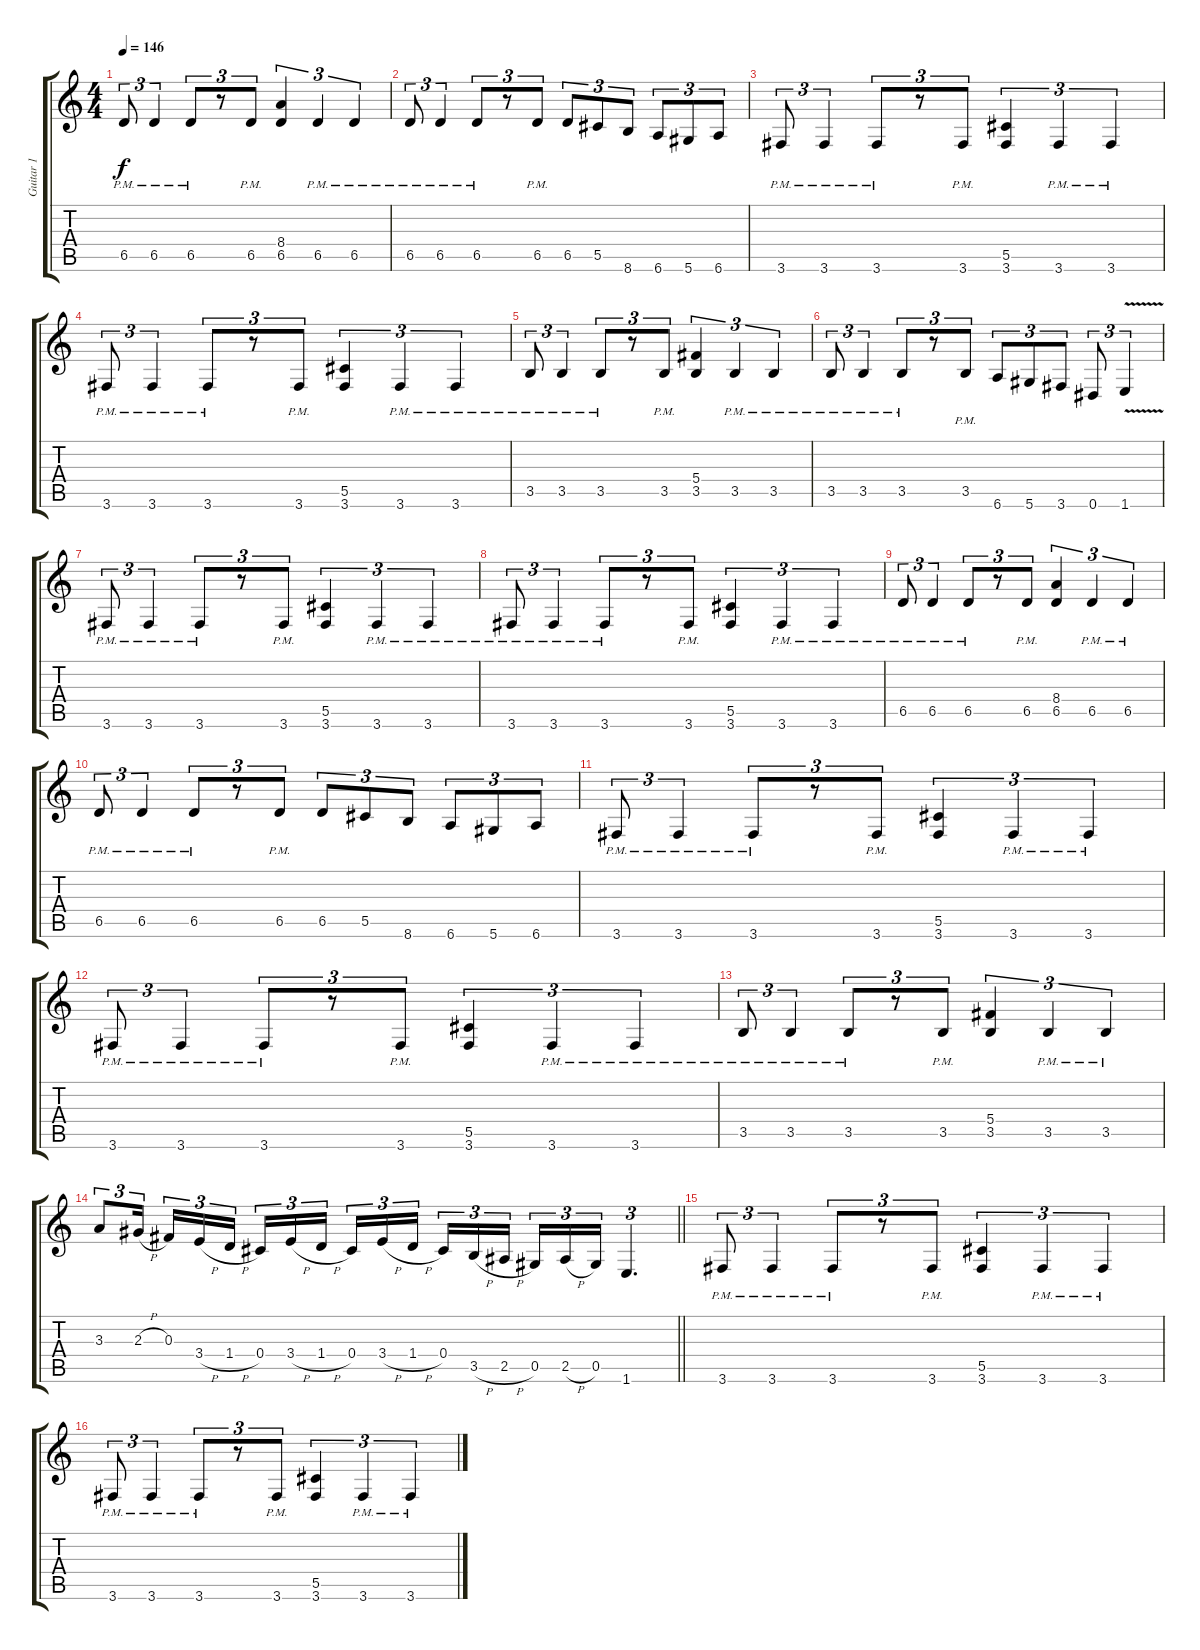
\track ("Guitar 1" "Guitar 1") {instrument overdrivenguitar}
\staff {score tabs}
\tuning (Eb4 Bb3 Gb3 Db3 Ab2 Eb2) {hide}
\ts (4 4)
\tempo 146
\clef g2
\ks c
6.5{pm}.8{tu (3 2) dy f} 6.5{pm}.4{tu (3 2)} 6.5{pm}.8{tu (3 2)} r.8{tu (3 2)} 6.5{pm}.8{tu (3 2)} (8.4 6.5).4{tu (3 2)} 6.5{pm}.4{tu (3 2)} 6.5{pm}.4{tu (3 2)} |
6.5{pm}.8{tu (3 2)} 6.5{pm}.4{tu (3 2)} 6.5{pm}.8{tu (3 2)} r.8{tu (3 2)} 6.5{pm}.8{tu (3 2)} 6.5.8{tu (3 2)} 5.5.8{tu (3 2)} 8.6.8{tu (3 2)} 6.6.8{tu (3 2)} 5.6.8{tu (3 2)} 6.6.8{tu (3 2)} |
3.6{pm}.8{tu (3 2)} 3.6{pm}.4{tu (3 2)} 3.6{pm}.8{tu (3 2)} r.8{tu (3 2)} 3.6{pm}.8{tu (3 2)} (5.5 3.6).4{tu (3 2)} 3.6{pm}.4{tu (3 2)} 3.6{pm}.4{tu (3 2)} |
3.6{pm}.8{tu (3 2)} 3.6{pm}.4{tu (3 2)} 3.6{pm}.8{tu (3 2)} r.8{tu (3 2)} 3.6{pm}.8{tu (3 2)} (5.5 3.6).4{tu (3 2)} 3.6{pm}.4{tu (3 2)} 3.6{pm}.4{tu (3 2)} |
3.5{pm}.8{tu (3 2)} 3.5{pm}.4{tu (3 2)} 3.5{pm}.8{tu (3 2)} r.8{tu (3 2)} 3.5{pm}.8{tu (3 2)} (5.4 3.5).4{tu (3 2)} 3.5{pm}.4{tu (3 2)} 3.5{pm}.4{tu (3 2)} |
3.5{pm}.8{tu (3 2)} 3.5{pm}.4{tu (3 2)} 3.5{pm}.8{tu (3 2)} r.8{tu (3 2)} 3.5{pm}.8{tu (3 2)} 6.6.8{tu (3 2)} 5.6.8{tu (3 2)} 3.6.8{tu (3 2)} 0.6.8{tu (3 2)} 1.6{v}.4{tu (3 2)} |
3.6{pm}.8{tu (3 2)} 3.6{pm}.4{tu (3 2)} 3.6{pm}.8{tu (3 2)} r.8{tu (3 2)} 3.6{pm}.8{tu (3 2)} (5.5 3.6).4{tu (3 2)} 3.6{pm}.4{tu (3 2)} 3.6{pm}.4{tu (3 2)} |
3.6{pm}.8{tu (3 2)} 3.6{pm}.4{tu (3 2)} 3.6{pm}.8{tu (3 2)} r.8{tu (3 2)} 3.6{pm}.8{tu (3 2)} (5.5 3.6).4{tu (3 2)} 3.6{pm}.4{tu (3 2)} 3.6{pm}.4{tu (3 2)} |
6.5{pm}.8{tu (3 2)} 6.5{pm}.4{tu (3 2)} 6.5{pm}.8{tu (3 2)} r.8{tu (3 2)} 6.5{pm}.8{tu (3 2)} (8.4 6.5).4{tu (3 2)} 6.5{pm}.4{tu (3 2)} 6.5{pm}.4{tu (3 2)} |
6.5{pm}.8{tu (3 2)} 6.5{pm}.4{tu (3 2)} 6.5{pm}.8{tu (3 2)} r.8{tu (3 2)} 6.5{pm}.8{tu (3 2)} 6.5.8{tu (3 2)} 5.5.8{tu (3 2)} 8.6.8{tu (3 2)} 6.6.8{tu (3 2)} 5.6.8{tu (3 2)} 6.6.8{tu (3 2)} |
3.6{pm}.8{tu (3 2)} 3.6{pm}.4{tu (3 2)} 3.6{pm}.8{tu (3 2)} r.8{tu (3 2)} 3.6{pm}.8{tu (3 2)} (5.5 3.6).4{tu (3 2)} 3.6{pm}.4{tu (3 2)} 3.6{pm}.4{tu (3 2)} |
3.6{pm}.8{tu (3 2)} 3.6{pm}.4{tu (3 2)} 3.6{pm}.8{tu (3 2)} r.8{tu (3 2)} 3.6{pm}.8{tu (3 2)} (5.5 3.6).4{tu (3 2)} 3.6{pm}.4{tu (3 2)} 3.6{pm}.4{tu (3 2)} |
3.5{pm}.8{tu (3 2)} 3.5{pm}.4{tu (3 2)} 3.5{pm}.8{tu (3 2)} r.8{tu (3 2)} 3.5{pm}.8{tu (3 2)} (5.4 3.5).4{tu (3 2)} 3.5{pm}.4{tu (3 2)} 3.5{pm}.4{tu (3 2)} |
\barLineRight lightlight
3.3.8{tu (3 2)} 2.3{h}.16{tu (3 2) beam splitsecondary} 0.3.16{tu (3 2)} 3.4{h}.16{tu (3 2)} 1.4{h}.16{tu (3 2)} 0.4.16{tu (3 2)} 3.4{h}.16{tu (3 2)} 1.4{h}.16{tu (3 2) beam splitsecondary} 0.4.16{tu (3 2)} 3.4{h}.16{tu (3 2)} 1.4{h}.16{tu (3 2)} 0.4.16{tu (3 2)} 3.5{h}.16{tu (3 2)} 2.5{h}.16{tu (3 2) beam splitsecondary} 0.5.16{tu (3 2)} 2.5{h}.16{tu (3 2)} 0.5.16{tu (3 2)} 1.6.4{d tu (3 2)} |
\section ("" "")
3.6{pm}.8{tu (3 2)} 3.6{pm}.4{tu (3 2)} 3.6{pm}.8{tu (3 2)} r.8{tu (3 2)} 3.6{pm}.8{tu (3 2)} (5.5 3.6).4{tu (3 2)} 3.6{pm}.4{tu (3 2)} 3.6{pm}.4{tu (3 2)} |
3.6{pm}.8{tu (3 2)} 3.6{pm}.4{tu (3 2)} 3.6{pm}.8{tu (3 2)} r.8{tu (3 2)} 3.6{pm}.8{tu (3 2)} (5.5 3.6).4{tu (3 2)} 3.6{pm}.4{tu (3 2)} 3.6{pm}.4{tu (3 2)}
